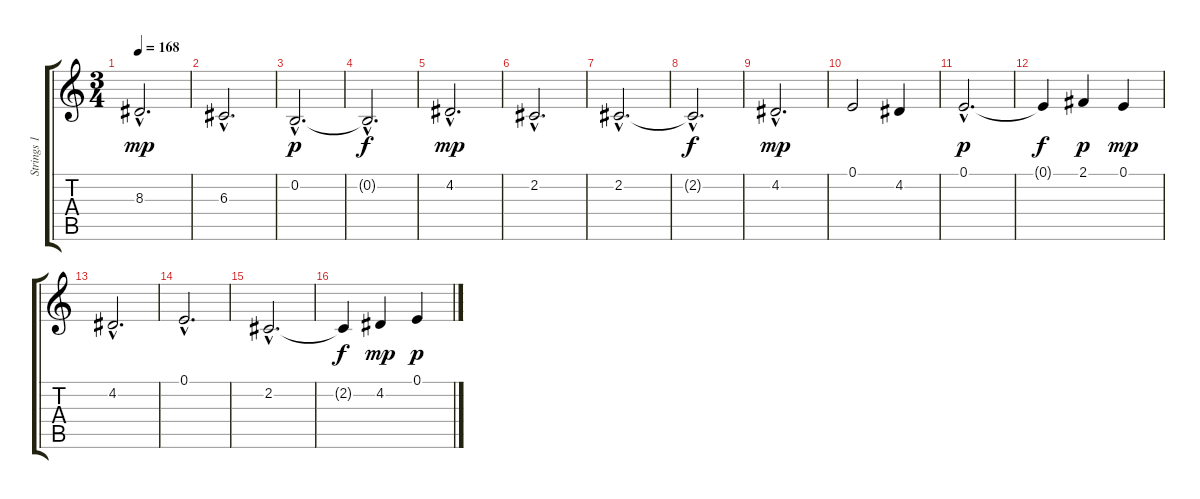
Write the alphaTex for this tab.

\track ("Strings 1" "Strings 1") {instrument stringensemble2}
\staff {score tabs}
\tuning (E4 B3 G3 D3 A2 E2) {hide}
\ts (3 4)
\tempo 168
\clef g2
\ks c
8.3{hac}.2{d dy mp} |
6.3{hac}.2{d} |
0.2{hac}.2{d dy p} |
0.2{hac t}.2{d dy f} |
4.2{hac}.2{d dy mp} |
2.2{hac}.2{d} |
2.2{hac}.2{d} |
2.2{hac t}.2{d dy f} |
4.2{hac}.2{d dy mp} |
0.1.2 4.2.4 |
0.1{hac}.2{d dy p} |
0.1{t}.4{dy f} 2.1.4{dy p} 0.1.4{dy mp} |
4.2{hac}.2{d} |
0.1{hac}.2{d} |
2.2{hac}.2{d} |
2.2{t}.4{dy f} 4.2.4{dy mp} 0.1.4{dy p}
